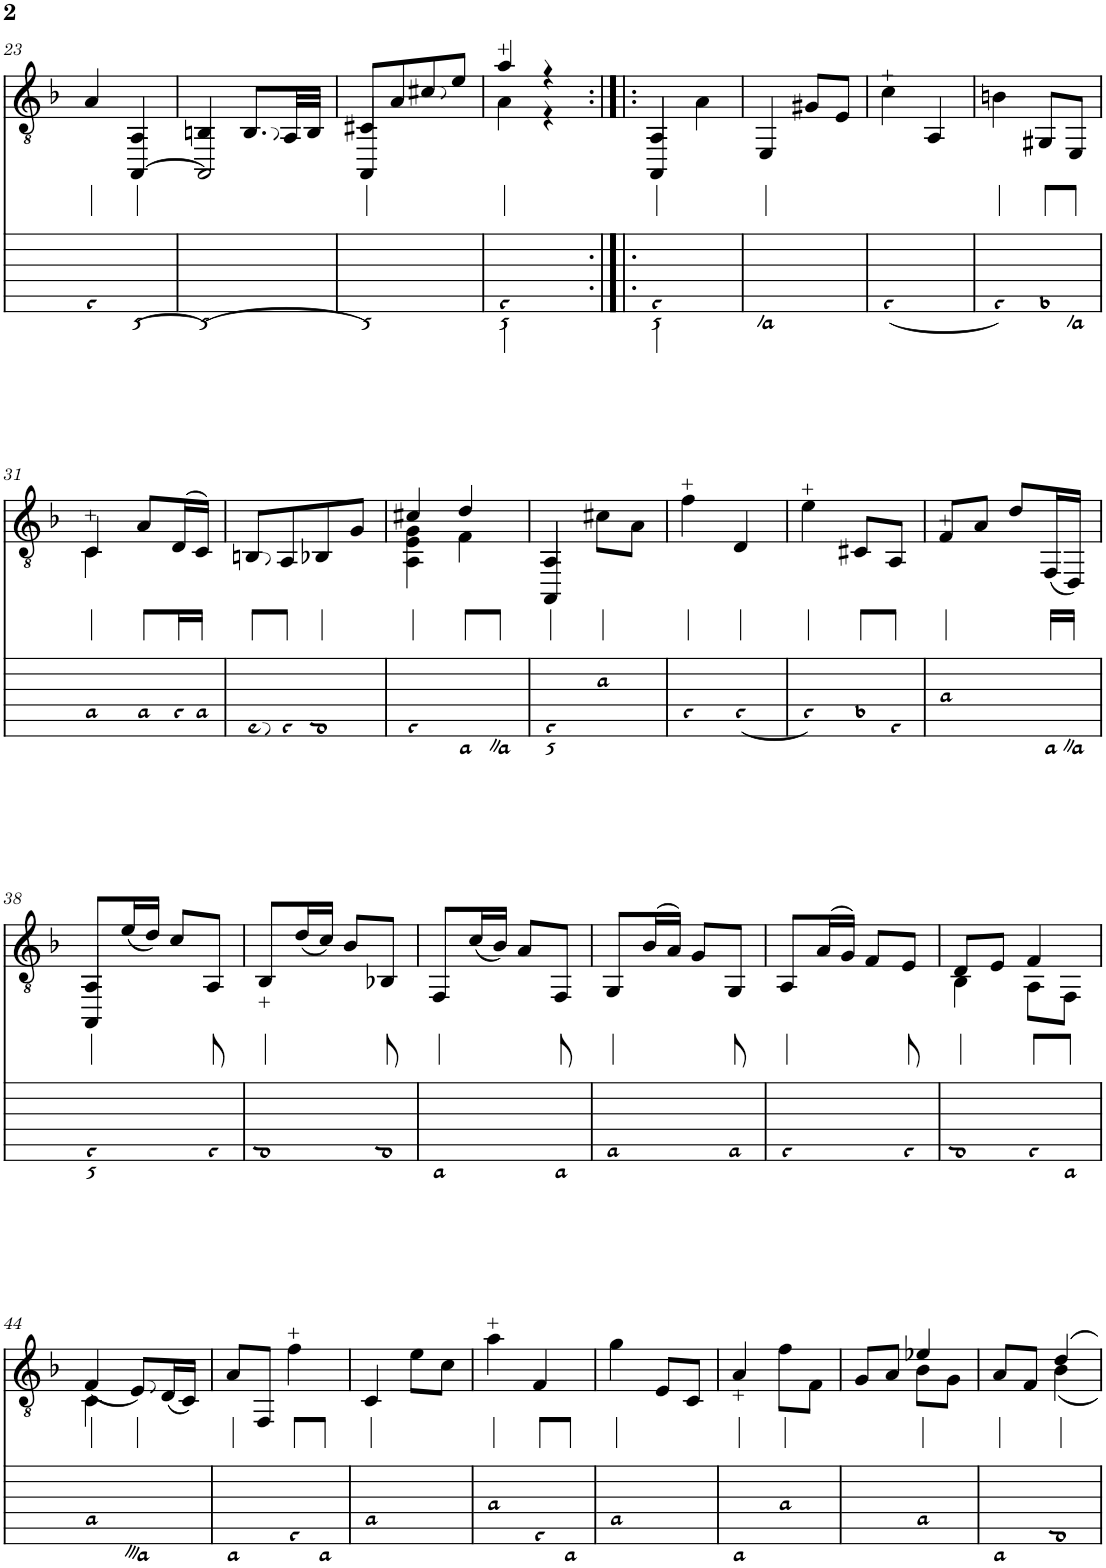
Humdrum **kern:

**kern	**kern
*part2	*part1
*staff2	*staff1
*I"Continuo	*I"Viola da gamba
!!LO:PB:g=z
*	*clefGv2
*k[b-]	*k[b-]
*M2/4	*M2/4
=23	=23
*	*^
4AA/	4A/	4ryy
[>4AAA/	4AA/	[4AAA/
=24	=24	=24
2AAA_	4BBn/	2AAA/]
.	8.BB/L	.
.	32AA/LL	.
.	32BB/JJJ	.
=25	=25	=25
4AAA/]	8C#X/L	4AAA/
.	8A/	.
4r	8c#X/	4ryy
.	8e/J	.
=26	=26	=26
*^	*	*
4AA/	4AAA\	4a/	4A\
4r	4r	4r	4r
=27:|!|:	=27:|!|:	=27:|!|:	=27:|!|:
4AA/	4AAA\	4AA/	4AAA/
4r	4r	4A\	4ryy
*v	*v	*	*
*	*v	*v
=28	=28
4EE/	4EE/
4r	8G#X/L
.	8E/J
=29	=29
[2AA	4c\
.	4AA/
=30	=30
4AA/]	4Bn\
8GG#X/L	8GG#X/L
8EE/J	8EE/J
!!LO:LB:g=z
=31	=31
*	*^
4C/	4C/	4C\
8C/L	8A/L	4ryy
16D/L	(>16D/L	.
16C/JJ	16C/JJ)	.
*	*v	*v
=32	=32
8BB/L	8BBn/L
8AA/J	8AA/
4BB-X/	8BB-X/
.	8G/J
=33	=33
*	*^
4AA/	4c#X/	4AA\ 4E\ 4G\
8FF/L	4d/	4F\
8DD/J	.	.
=34	=34	=34
4AAA/ 4AA/	4AA/	4AAA/
4A/	8c#X\L	4ryy
.	8A\J	.
*	*v	*v
=35	=35
4D/	4f\
[4D/	4D/
=36	=36
4D/]	4e\
8C#X/L	8C#X/L
8AA/J	8AA/J
=37	=37
4F/	8F/L
.	8A/J
8r	8d/L
16FF/LL	(<16FF/L
16DD/JJ	16DD/JJ)
!!LO:LB:g=z
=38	=38
*	*^
4AAA/ 4AA/	8AA/L	4AAA/
.	(<16e/L	.
.	16d/JJ)	.
8r	8c/L	4ryy
8AA/	8AA/J	.
*	*v	*v
=39	=39
4BB-X/	8BB-/L
.	(<16d/L
.	16c/JJ)
8r	8B-/L
8BB-/	8BB-X/J
=40	=40
4FF/	8FF/L
.	(<16c/L
.	16B-/JJ)
8r	8A/L
8FF/	8FF/J
=41	=41
4GG/	8GG/L
.	(>16B-/L
.	16A/JJ)
8r	8G/L
8GG/	8GG/J
=42	=42
4AA/	8AA/L
.	(>16A/L
.	16G/JJ)
8r	8F/L
8AA/	8E/J
=43	=43
*	*^
4BB-X/	8D/L	4BB-\
.	8E/J	.
8AA/L	4F/	8AA\L
8FF/J	.	8FF\J
!!LO:LB:g=z	!!
=44	=44	=44
4C/	(<4F/	4C\
4CC/	8E/L)	4ryy
.	(16D/L	.
.	16C/JJ)	.
*	*v	*v
=45	=45
4FF/	8A/L
.	8FF/J
8AA/L	4f\
8FF/J	.
=46	=46
4C/	4C/
4r	8e\L
.	8c\J
=47	=47
4F/	4a\
8AA/L	4F/
8FF/J	.
=48	=48
4C/	4g\
4r	8E/L
.	8C/J
=49	=49
4FF/	4A/
4F/	8f\L
.	8F\J
=50	=50
*	*^
4r	8G/L	4ryy
.	8A/J	.
4C/	8B-\L	4e-X/
.	8G\J	.
=51	=51	=51
4FF/	8A/L	4ryy
.	8F/J	.
4BB-X/	4B-\	4d/
*	*v	*v
=	=
*-	*-
